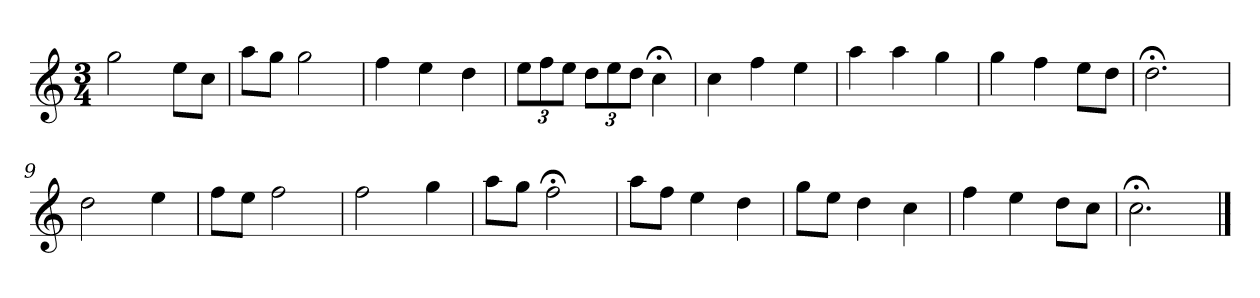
**kern
*part1
*staff1
*k[]
*C:
*M3/4
*MM120
=1
2gg
8eeL
8ccJ
=2
8aaL
8ggJ
2gg
=3
4ff
4ee
4dd
=4
12eeL
12ff
12eeJ
12ddL
12ee
12ddJ
4cc;<
=5
4cc
4ff
4ee
=6
4aa
4aa
4gg
=7
4gg
4ff
8eeL
8ddJ
=8
2.dd;<
=9
2dd
4ee
=10
8ffL
8eeJ
2ff
=11
2ff
4gg
=12
8aaL
8ggJ
2ff;<
=13
8aaL
8ffJ
4ee
4dd
=14
8ggL
8eeJ
4dd
4cc
=15
4ff
4ee
8ddL
8ccJ
=16
2.cc;<
==
*-
